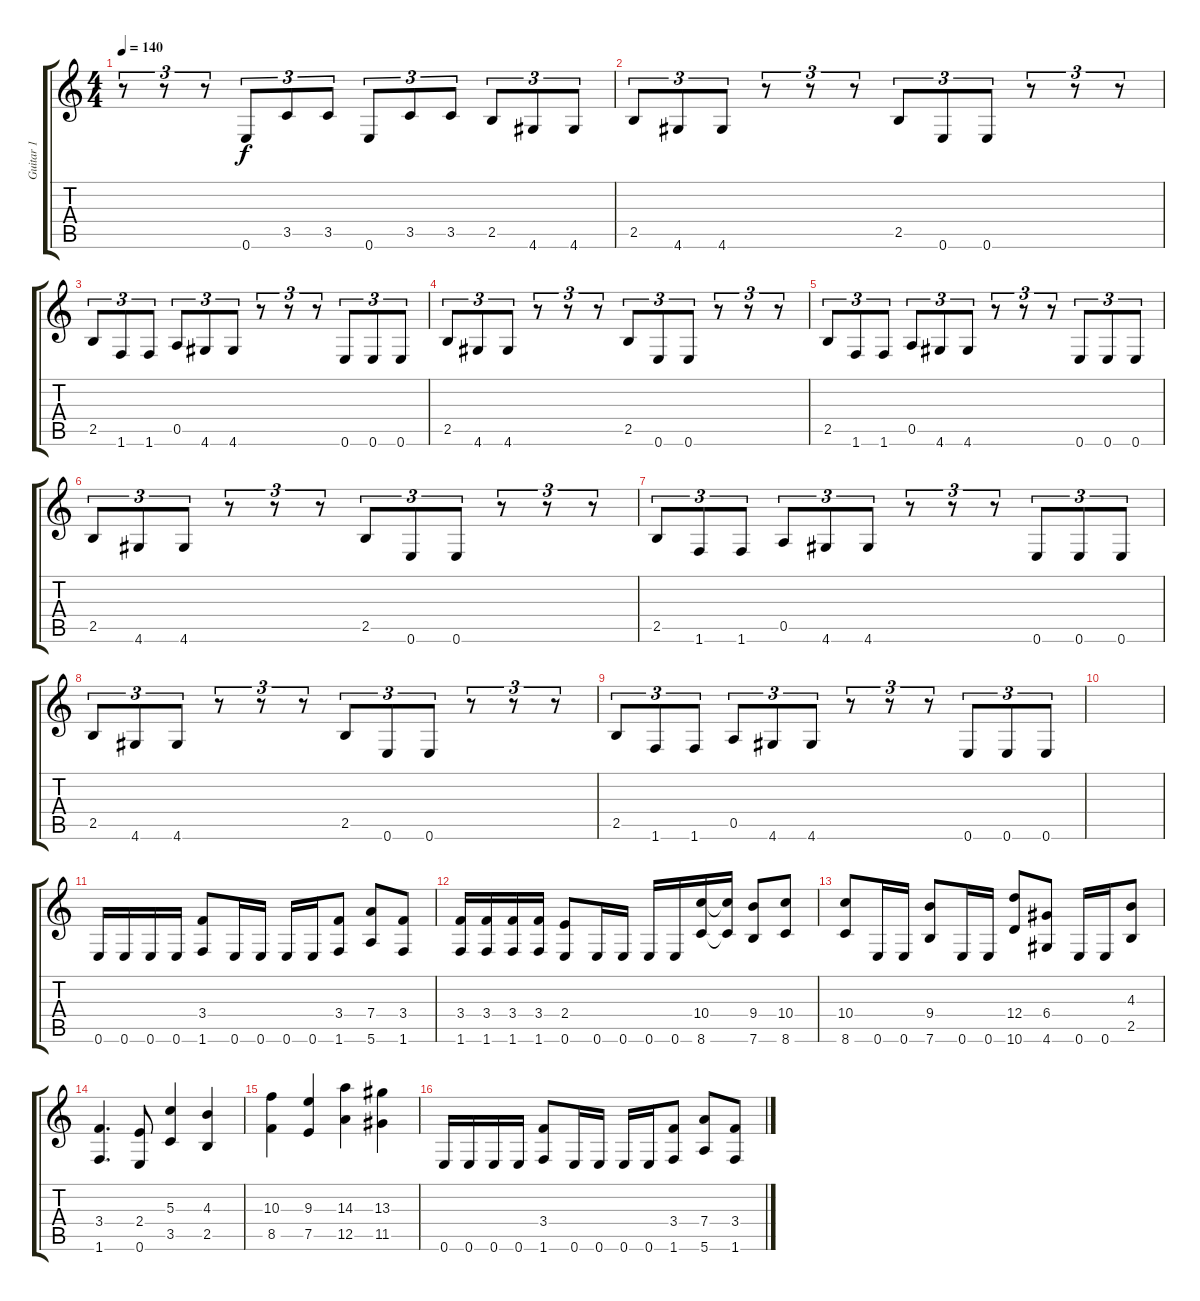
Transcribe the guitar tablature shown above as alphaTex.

\track ("Guitar 1" "Guitar 1") {instrument overdrivenguitar}
\staff {score tabs}
\tuning (E4 B3 G3 D3 A2 E2) {hide}
\ts (4 4)
\tempo 140
\clef g2
\ks c
r.8{tu (3 2) dy f} r.8{tu (3 2)} r.8{tu (3 2)} 0.6.8{tu (3 2)} 3.5.8{tu (3 2)} 3.5.8{tu (3 2)} 0.6.8{tu (3 2)} 3.5.8{tu (3 2)} 3.5.8{tu (3 2)} 2.5.8{tu (3 2)} 4.6.8{tu (3 2)} 4.6.8{tu (3 2)} |
2.5.8{tu (3 2)} 4.6.8{tu (3 2)} 4.6.8{tu (3 2)} r.8{tu (3 2)} r.8{tu (3 2)} r.8{tu (3 2)} 2.5.8{tu (3 2)} 0.6.8{tu (3 2)} 0.6.8{tu (3 2)} r.8{tu (3 2)} r.8{tu (3 2)} r.8{tu (3 2)} |
2.5.8{tu (3 2)} 1.6.8{tu (3 2)} 1.6.8{tu (3 2)} 0.5.8{tu (3 2)} 4.6.8{tu (3 2)} 4.6.8{tu (3 2)} r.8{tu (3 2)} r.8{tu (3 2)} r.8{tu (3 2)} 0.6.8{tu (3 2)} 0.6.8{tu (3 2)} 0.6.8{tu (3 2)} |
2.5.8{tu (3 2)} 4.6.8{tu (3 2)} 4.6.8{tu (3 2)} r.8{tu (3 2)} r.8{tu (3 2)} r.8{tu (3 2)} 2.5.8{tu (3 2)} 0.6.8{tu (3 2)} 0.6.8{tu (3 2)} r.8{tu (3 2)} r.8{tu (3 2)} r.8{tu (3 2)} |
2.5.8{tu (3 2)} 1.6.8{tu (3 2)} 1.6.8{tu (3 2)} 0.5.8{tu (3 2)} 4.6.8{tu (3 2)} 4.6.8{tu (3 2)} r.8{tu (3 2)} r.8{tu (3 2)} r.8{tu (3 2)} 0.6.8{tu (3 2)} 0.6.8{tu (3 2)} 0.6.8{tu (3 2)} |
2.5.8{tu (3 2)} 4.6.8{tu (3 2)} 4.6.8{tu (3 2)} r.8{tu (3 2)} r.8{tu (3 2)} r.8{tu (3 2)} 2.5.8{tu (3 2)} 0.6.8{tu (3 2)} 0.6.8{tu (3 2)} r.8{tu (3 2)} r.8{tu (3 2)} r.8{tu (3 2)} |
2.5.8{tu (3 2)} 1.6.8{tu (3 2)} 1.6.8{tu (3 2)} 0.5.8{tu (3 2)} 4.6.8{tu (3 2)} 4.6.8{tu (3 2)} r.8{tu (3 2)} r.8{tu (3 2)} r.8{tu (3 2)} 0.6.8{tu (3 2)} 0.6.8{tu (3 2)} 0.6.8{tu (3 2)} |
2.5.8{tu (3 2)} 4.6.8{tu (3 2)} 4.6.8{tu (3 2)} r.8{tu (3 2)} r.8{tu (3 2)} r.8{tu (3 2)} 2.5.8{tu (3 2)} 0.6.8{tu (3 2)} 0.6.8{tu (3 2)} r.8{tu (3 2)} r.8{tu (3 2)} r.8{tu (3 2)} |
2.5.8{tu (3 2)} 1.6.8{tu (3 2)} 1.6.8{tu (3 2)} 0.5.8{tu (3 2)} 4.6.8{tu (3 2)} 4.6.8{tu (3 2)} r.8{tu (3 2)} r.8{tu (3 2)} r.8{tu (3 2)} 0.6.8{tu (3 2)} 0.6.8{tu (3 2)} 0.6.8{tu (3 2)} |
|
0.6.16 0.6.16 0.6.16 0.6.16 (3.4 1.6).8 0.6.16 0.6.16 0.6.16 0.6.16 (3.4 1.6).8 (7.4 5.6).8 (3.4 1.6).8 |
(3.4 1.6).16 (3.4 1.6).16 (3.4 1.6).16 (3.4 1.6).16 (2.4 0.6).8 0.6.16 0.6.16 0.6.16 0.6.16 (10.4 8.6).16 (10.4{t} 8.6{t}).16 (9.4 7.6).8 (10.4 8.6).8 |
(10.4 8.6).8 0.6.16 0.6.16 (9.4 7.6).8 0.6.16 0.6.16 (12.4 10.6).8 (6.4 4.6).8 0.6.16 0.6.16 (4.3 2.5).8 |
(3.4 1.6).4{d} (2.4 0.6).8 (5.3 3.5).4 (4.3 2.5).4 |
(10.3 8.5).4 (9.3 7.5).4 (14.3 12.5).4 (13.3 11.5).4 |
0.6.16 0.6.16 0.6.16 0.6.16 (3.4 1.6).8 0.6.16 0.6.16 0.6.16 0.6.16 (3.4 1.6).8 (7.4 5.6).8 (3.4 1.6).8
